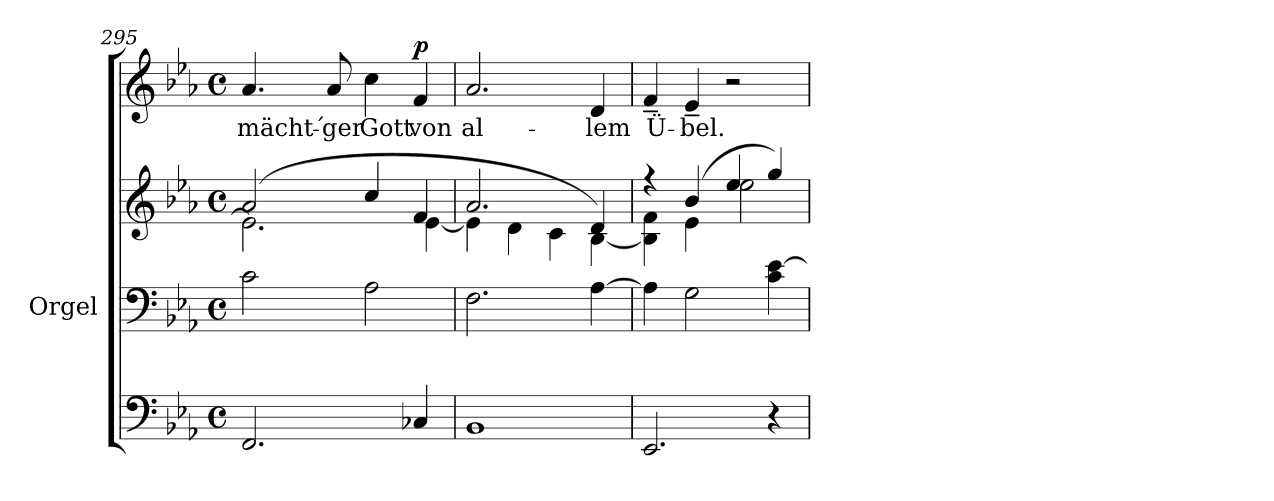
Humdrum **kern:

**kern	**kern	**kern	**kern	**text	**dynam
*part3	*part2	*part2	*part1	*part1	*part1
*staff4	*staff3	*staff2	*staff1	*staff1	*staff1
*	*I"Orgel	*	*	*	*
*	*I'Org.	*	*	*	*
*clefF4	*clefF4	*clefG2	*clefG2	*	*
*k[b-e-a-]	*k[b-e-a-]	*k[b-e-a-]	*k[b-e-a-]	*	*
*E-:	*E-:	*E-:	*E-:	*	*
*M4/4	*M4/4	*M4/4	*M4/4	*	*
*met(c)	*met(c)	*met(c)	*met(c)	*	*
=295	=295	=295	=295	=295	=295
*	*	*^	*	*	*
!	!	!	!	!	!LO:LY:b	!
2.FF/	2c\	(2a-/	2.e-\]	4.a-/	-mächt´-	.
!	!	!	!	!	!LO:LY:b	!
.	.	.	.	8a-/	-ger	.
!	!	!	!	!	!LO:LY:b	!
.	2A-\	4cc/	.	4cc\	Gott	.
!	!	!	!	!	!LO:LY:b	!LO:DY:a
4C-X/	.	4f/	[<4e-\	4f/	von	p
=296	=296	=296	=296	=296	=296	=296
!	!	!	!	!	!LO:LY:b	!
1BB-	2.F\	2.a-/	4e-\]	2.a-/	al-	.
.	.	.	4d\	.	.	.
.	.	.	4c\	.	.	.
!	!	!	!	!	!LO:LY:b	!
.	[4A-\	4d/)	[<4B-\	4d/	-lem	.
=297	=297	=297	=297	=297	=297	=297
!	!	!	!	!	!LO:LY:b	!
2.EE-/	4A-\]	4ree	4B-\] 4f\	4f~>/	Ü-	.
!	!	!	!	!	!LO:LY:b	!
.	2G\	(4b-/	4e-\	4e-~>/	-bel.	.
.	.	4ee-/	2ee-\	2r	.	.
4r	4c\ [4e-\	4gg/)	.	.	.	.
*	*	*v	*v	*	*	*
=	=	=	=	=	=
*-	*-	*-	*-	*-	*-
